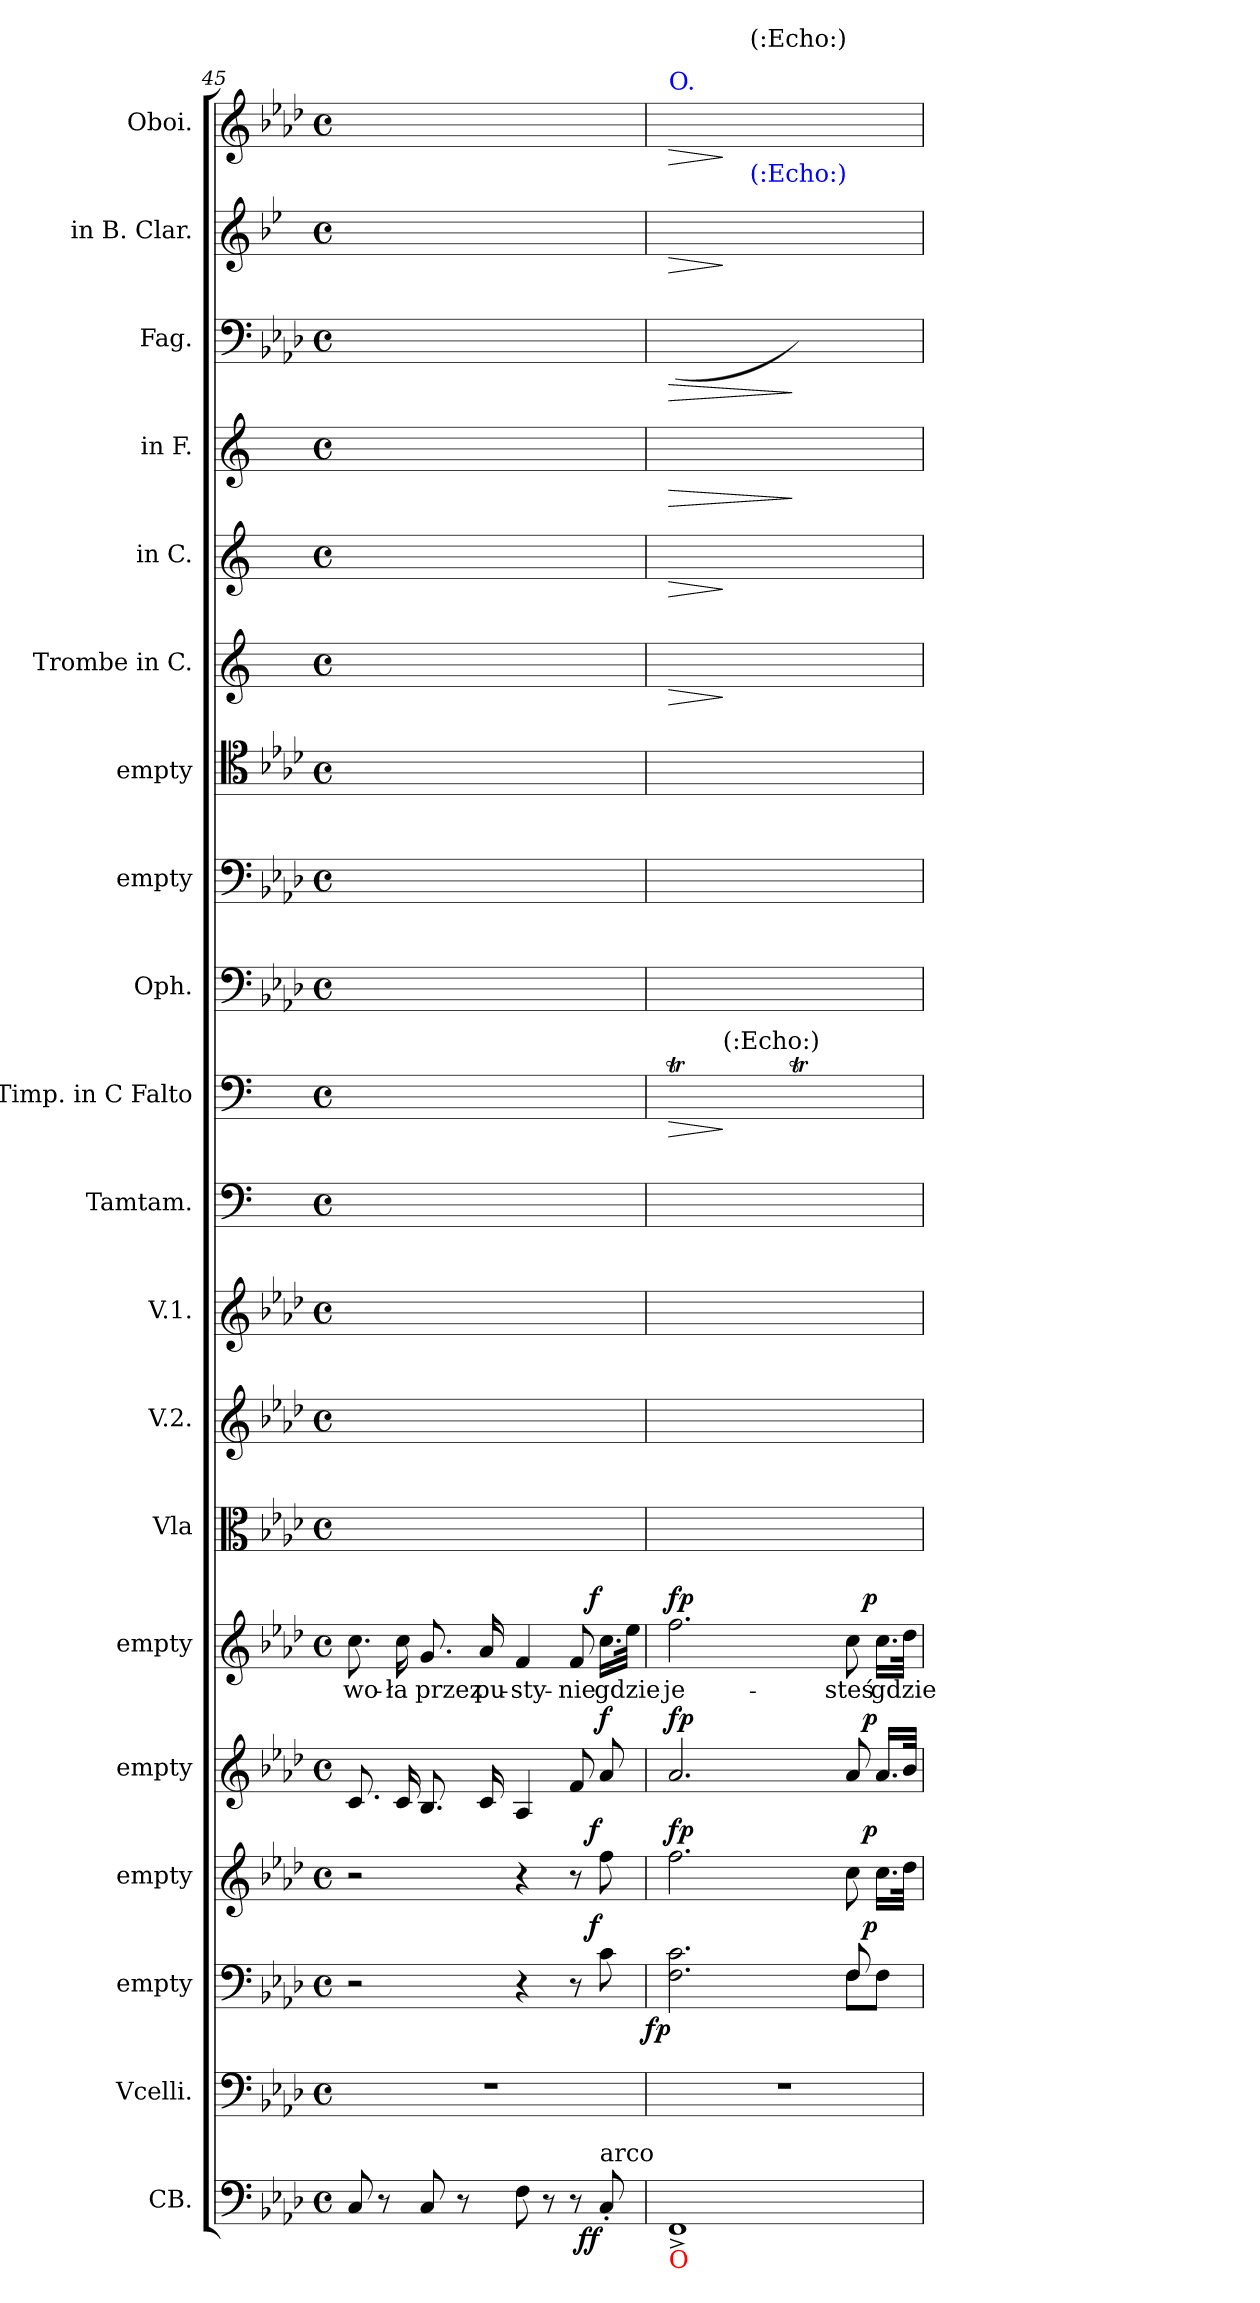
**kern	**dynam	**kern	**kern	**dynam	**kern	**dynam	**kern	**dynam	**kern	**text	**dynam	**kern	**kern	**kern	**kern	**kern	**dynam	**kern	**kern	**kern	**kern	**dynam	**kern	**dynam	**kern	**dynam	**kern	**dynam	**kern	**dynam	**kern	**dynam
*part20	*part20	*part19	*part18	*part18	*part17	*part17	*part16	*part16	*part15	*part15	*part15	*part14	*part13	*part12	*part11	*part10	*part10	*part9	*part8	*part7	*part6	*part6	*part5	*part5	*part4	*part4	*part3	*part3	*part2	*part2	*part1	*part1
*staff20	*staff20	*staff19	*staff18	*staff18	*staff17	*staff17	*staff16	*staff16	*staff15	*staff15	*staff15	*staff14	*staff13	*staff12	*staff11	*staff10	*staff10	*staff9	*staff8	*staff7	*staff6	*staff6	*staff5	*staff5	*staff4	*staff4	*staff3	*staff3	*staff2	*staff2	*staff1	*staff1
*I"CB.	*	*I"Vcelli.	*I"empty	*	*I"empty	*	*I"empty	*	*I"empty	*	*	*I"Vla	*I"V.2.	*I"V.1.	*I"Tamtam.	*I"Timp. in C Falto	*	*I"Oph.	*I"empty	*I"empty	*I"Trombe in C.	*	*I"in C.	*	*I"in F.	*	*I"Fag.	*	*I"in B. Clar.	*	*I"Oboi.	*
*I'Cb	*	*	*	*	*	*	*	*	*	*	*	*I'Vla	*I'V	*I'V	*	*I'Timp	*	*	*	*	*	*	*	*	*	*	*	*	*	*	*I'Ob	*
*clefF4	*	*clefF4	*clefF4	*	*clefG2	*	*clefG2	*	*clefG2	*	*	*clefC3	*clefG2	*clefG2	*clefF4	*clefF4	*	*clefF4	*clefF4	*clefC4	*clefG2	*	*clefG2	*	*clefG2	*	*clefF4	*	*clefG2	*	*clefG2	*
*	*	*	*	*	*ITrd8c12	*	*	*	*	*	*	*	*	*	*	*	*	*	*	*	*	*	*	*	*ITrd4c7	*	*	*	*ITrd1c2	*	*	*
*k[b-e-a-d-]	*	*k[b-e-a-d-]	*k[b-e-a-d-]	*	*k[b-e-a-d-]	*	*k[b-e-a-d-]	*	*k[b-e-a-d-]	*	*	*k[b-e-a-d-]	*k[b-e-a-d-]	*k[b-e-a-d-]	*k[]	*k[]	*	*k[b-e-a-d-]	*k[b-e-a-d-]	*k[b-e-a-d-]	*k[]	*	*k[]	*	*k[b-]	*	*k[b-e-a-d-]	*	*k[b-e-a-d-]	*	*k[b-e-a-d-]	*
*f:	*	*f:	*f:	*	*f:	*	*f:	*	*f:	*	*	*f:	*f:	*f:	*	*	*	*f:	*f:	*f:	*	*	*	*	*	*	*f:	*	*f:	*	*f:	*
*M4/4	*	*M4/4	*M4/4	*	*M4/4	*	*M4/4	*	*M4/4	*	*	*M4/4	*M4/4	*M4/4	*M4/4	*M4/4	*	*M4/4	*M4/4	*M4/4	*M4/4	*	*M4/4	*	*M4/4	*	*M4/4	*	*M4/4	*	*M4/4	*
*met(c)	*	*met(c)	*met(c)	*	*met(c)	*	*met(c)	*	*met(c)	*	*	*met(c)	*met(c)	*met(c)	*met(c)	*met(c)	*	*met(c)	*met(c)	*met(c)	*met(c)	*	*met(c)	*	*met(c)	*	*met(c)	*	*met(c)	*	*met(c)	*
=45	=45	=45	=45	=45	=45	=45	=45	=45	=45	=45	=45	=45	=45	=45	=45	=45	=45	=45	=45	=45	=45	=45	=45	=45	=45	=45	=45	=45	=45	=45	=45	=45
*	*	*	*	*	*	*	*	*	*	*	*	*	*	*	*	*	*	*	*	*	*	*	*^	*	*	*	*	*	*	*	*^	*
8C/	.	1r	2r	.	2r	.	8.c/	.	8.cc\	wo-	.	4A-/yy	4f/yy	4cc\yy	1ryy	2ryy	.	1ryy	1ryy	1ryy	2ryy	.	2ryy	2ryy	.	2ryy	.	4Fyy\ 4cyy\	.	2ryy	.	2ryy	2ryy	.
8r	.	.	.	.	.	.	.	.	.	.	.	.	.	.	.	.	.	.	.	.	.	.	.	.	.	.	.	.	.	.	.	.	.	.
.	.	.	.	.	.	.	16c/	.	16cc\	-ła	.	.	.	.	.	.	.	.	.	.	.	.	.	.	.	.	.	.	.	.	.	.	.	.
8C/	.	.	.	.	.	.	8.B-/	.	8.g/	przez	.	4B-/yy	4en/yy	8.g/Lyy	.	.	.	.	.	.	.	.	.	.	.	.	.	4Gyy\ 4B-yy\	.	.	.	.	.	.
8r	.	.	.	.	.	.	.	.	.	.	.	.	.	.	.	.	.	.	.	.	.	.	.	.	.	.	.	.	.	.	.	.	.	.
.	.	.	.	.	.	.	16c/	.	16a-/	pu-	.	.	.	16a-/Jkyy	.	.	.	.	.	.	.	.	.	.	.	.	.	.	.	.	.	.	.	.
8F\	.	.	4r	.	4r	.	4A-/	.	4f/	-sty-	.	4A-/yy	4f/yy	4f/yy	.	4ryy	.	.	.	.	4ryy	.	4ryy	4.ryy	.	4ryy	.	4.Fyy\ 4.A-yy\	.	4ryy	.	4ryy	4.ryy	.
8r	.	.	.	.	.	.	.	.	.	.	.	.	.	.	.	.	.	.	.	.	.	.	.	.	.	.	.	.	.	.	.	.	.	.
8r	.	.	8r	.	8r	.	8f/	.	8f/	-nie	.	8ryy	8ryy	8ryy	.	8ryy	.	.	.	.	8ryy	.	8ryy	.	.	8ryy	.	.	.	8ryy	.	8ryy	.	.
!LO:TX:a:t=arco	!	!	!	!	!	!	!	!	!	!	!	!	!	!	!	!	!	!	!	!	!	!	!	!	!	!	!	!	!	!	!	!	!	!
!	!LO:DY:rj	!	!	!LO:DY:a:rj	!	!LO:DY:a:rj	!	!LO:DY:a	!	!	!LO:DY:a:rj	!	!	!	!	!	!	!	!	!	!	!	!	!	!	!	!	!	!	!	!	!	!	!
8C'/	ff	.	8c\	f	8f\	f	8a-/	f	16.cc\LL	gdzie	f	16.A-yy\ 16.fyy\LL	16.cyy/ 16.a-yy/LL	16.cc\LLyy	.	16.F\LLyy	.	.	.	.	16.a-Xyy\ 16.ccyy\LL	.	16.cc/LLyy	16.cc\LLyy	.	16.Fyy/ 16.cyy/LL	.	8ryy	.	16.fyy/ 16.a-yy/LL	.	16.cc/LLyy	16.cc\LLyy	.
.	.	.	.	.	.	.	.	.	32ee-\JJk	.	.	32A-yy\ 32fyy\JJk	32cyy/ 32a-yy/JJk	32ff\JJkyy	.	32F\JJkyy	.	.	.	.	32a-yy\ 32ffyy\JJk	.	32cc/JJkyy	32cc\JJkyy	.	32Fyy/ 32fyy/JJk	.	.	.	32fyy/ 32a-yy/JJk	.	32ff/JJkyy	32ff\JJkyy	.
=46	=46	=46	=46	=46	=46	=46	=46	=46	=46	=46	=46	=46	=46	=46	=46	=46	=46	=46	=46	=46	=46	=46	=46	=46	=46	=46	=46	=46	=46	=46	=46	=46	=46	=46
*	*	*	*^	*	*	*	*	*	*	*	*	*	*	*	*	*	*	*	*	*	*	*	*	*	*	*	*	*	*	*	*	*	*	*
!	!	!	!	!	!	!	!	!	!	!	!	!	!	!	!	!	!	!	!	!	!	!	!	!	!	!	!	!	!	!	!	!	!LO:TX:a:color=blue:t=O.	!	!
!LO:TX:b:color=red:t=O	!	!	!	!	!	!	!	!	!	!	!	!	!	!	!	!	!	!	!	!	!	!	!	!	!	!	!	!	!	!	!	!	!	!	!
!	!	!	!	!	!LO:DY:b:rj	!	!LO:DY:a	!	!LO:DY:a	!	!	!LO:DY:a	!	!	!	!	!	!LO:HP:b	!	!	!	!	!LO:HP:b	!	!	!LO:HP:b	!	!LO:HP:b	!	!LO:HP:b	!	!LO:HP:b	!	!	!LO:HP:b
1FF^	.	1r	2.ryy	2.F\ 2.c\	fp	2.f\	fp	2.a-/	fp	2.ff\	je-	fp	8A-yy\ 8e-yy\	2.cyy/ 2.a-yy/	[2.ff\yy	1ryy	4FT\yy	>	1ryy	1ryy	1ryy	[4a-Xyy\ [4ffyy\	>	[4cc/yy	4cc\yy	>	[2Fyy/ [2fyy/	>	(<2FFyy/ 2Cyy/	>	[4fyy/ [4a-yy/	>	[4ff/yy	[4ff\yy	>
.	.	.	.	.	.	.	.	.	.	.	.	.	8C^/Lyy	.	.	.	.	.	.	.	.	.	.	.	.	.	.	.	.	.	.	.	.	.	.
!	!	!	!	!	!	!	!	!	!	!	!	!	!	!	!	!	!LO:TX:a:t=(&colon;Echo&colon;)	!	!	!	!	!	!	!	!	!	!	!	!	!	!	!	!	!	!
.	.	.	.	.	.	.	.	.	.	.	.	.	8F^/Jyy	.	.	.	8F\yy	]	.	.	.	8a-yy]\ 8ffyy]\	]	8cc/yy]	8cc\yy	]	.	.	.	.	8fyy]/ 8a-yy]/	]	8ff/yy]	8ff\yy]	]
!	!	!	!	!	!	!	!	!	!	!	!	!	!	!	!	!	!	!	!	!	!	!	!	!	!	!	!	!	!	!	!	!	!LO:TX:a:t=(&colon;Echo&colon;)	!	!
!	!	!	!	!	!	!	!	!	!	!	!	!	!	!	!	!	!	!	!	!	!	!	!	!	!	!	!	!	!	!	!LO:TX:a:color=blue:t=(&colon;Echo&colon;)	!	!	!	!
.	.	.	.	.	.	.	.	.	.	.	.	.	8C/yy	.	.	.	16.F\LLyy	.	.	.	.	8ryy	.	8ryy	8ryy	.	.	.	.	.	16.fyy/ 16.a-yy/LL	.	16.cc/LLyy	16.cc\LLyy	.
.	.	.	.	.	.	.	.	.	.	.	.	.	.	.	.	.	32F\JJkyy	.	.	.	.	.	.	.	.	.	.	.	.	.	32fyy/ 32a-yy/JJk	.	32ff/JJkyy	32ff\JJk	.
.	.	.	.	.	.	.	.	.	.	.	.	.	8F/yy	.	.	.	4FT\yy	.	.	.	.	2ryy	.	2ryy	2ryy	.	8Fyy]/ 8fyy]/	]	4.Fyy\ 4.cyy\)	]	4.fyy/ 4.a-yy/	.	4.ff/yy	4.ff\yy	.
.	.	.	.	.	.	.	.	.	.	.	.	.	8ryy	.	.	.	.	.	.	.	.	.	.	.	.	.	8ryy	.	.	.	.	.	.	.	.
.	.	.	8F/	8F\L	.	8c\	.	8a-/	.	8cc\	-steś	.	8ryy	8ryy	8ff\yy]	.	8F\yy	.	.	.	.	.	.	.	.	.	4ryy	.	.	.	.	.	.	.	.
!	!	!	!	!	!LO:DY:a:rj	!	!LO:DY:a:rj	!	!LO:DY:a:rj	!	!	!LO:DY:a:rj	!	!	!	!	!	!	!	!	!	!	!	!	!	!	!	!	!	!	!	!	!	!	!
.	.	.	8ryy	8F\J	p	16.c\LL	p	16.a-/LL	p	16.cc\LL	gdzie	p	16.F/LLyy	16.a-/LLyy	16.cc\LLyy	.	8ryy	.	.	.	.	.	.	.	.	.	.	.	16.A-yy\ 16.cyy\LL	.	8ryy	.	8rgyy	8ryy	.
.	.	.	.	.	.	32d-\JJk	.	32b-/JJk	.	32dd-\JJk	.	.	32F/JJkyy	32b-/JJkyy	32dd-\JJkyy	.	.	.	.	.	.	.	.	.	.	.	.	.	32B-yy\ 32d-yy\JJk	.	.	.	.	.	.
*	*	*	*v	*v	*	*	*	*	*	*	*	*	*	*	*	*	*	*	*	*	*	*	*	*v	*v	*	*	*	*	*	*	*	*v	*v	*
=	=	=	=	=	=	=	=	=	=	=	=	=	=	=	=	=	=	=	=	=	=	=	=	=	=	=	=	=	=	=	=	=
*-	*-	*-	*-	*-	*-	*-	*-	*-	*-	*-	*-	*-	*-	*-	*-	*-	*-	*-	*-	*-	*-	*-	*-	*-	*-	*-	*-	*-	*-	*-	*-	*-
